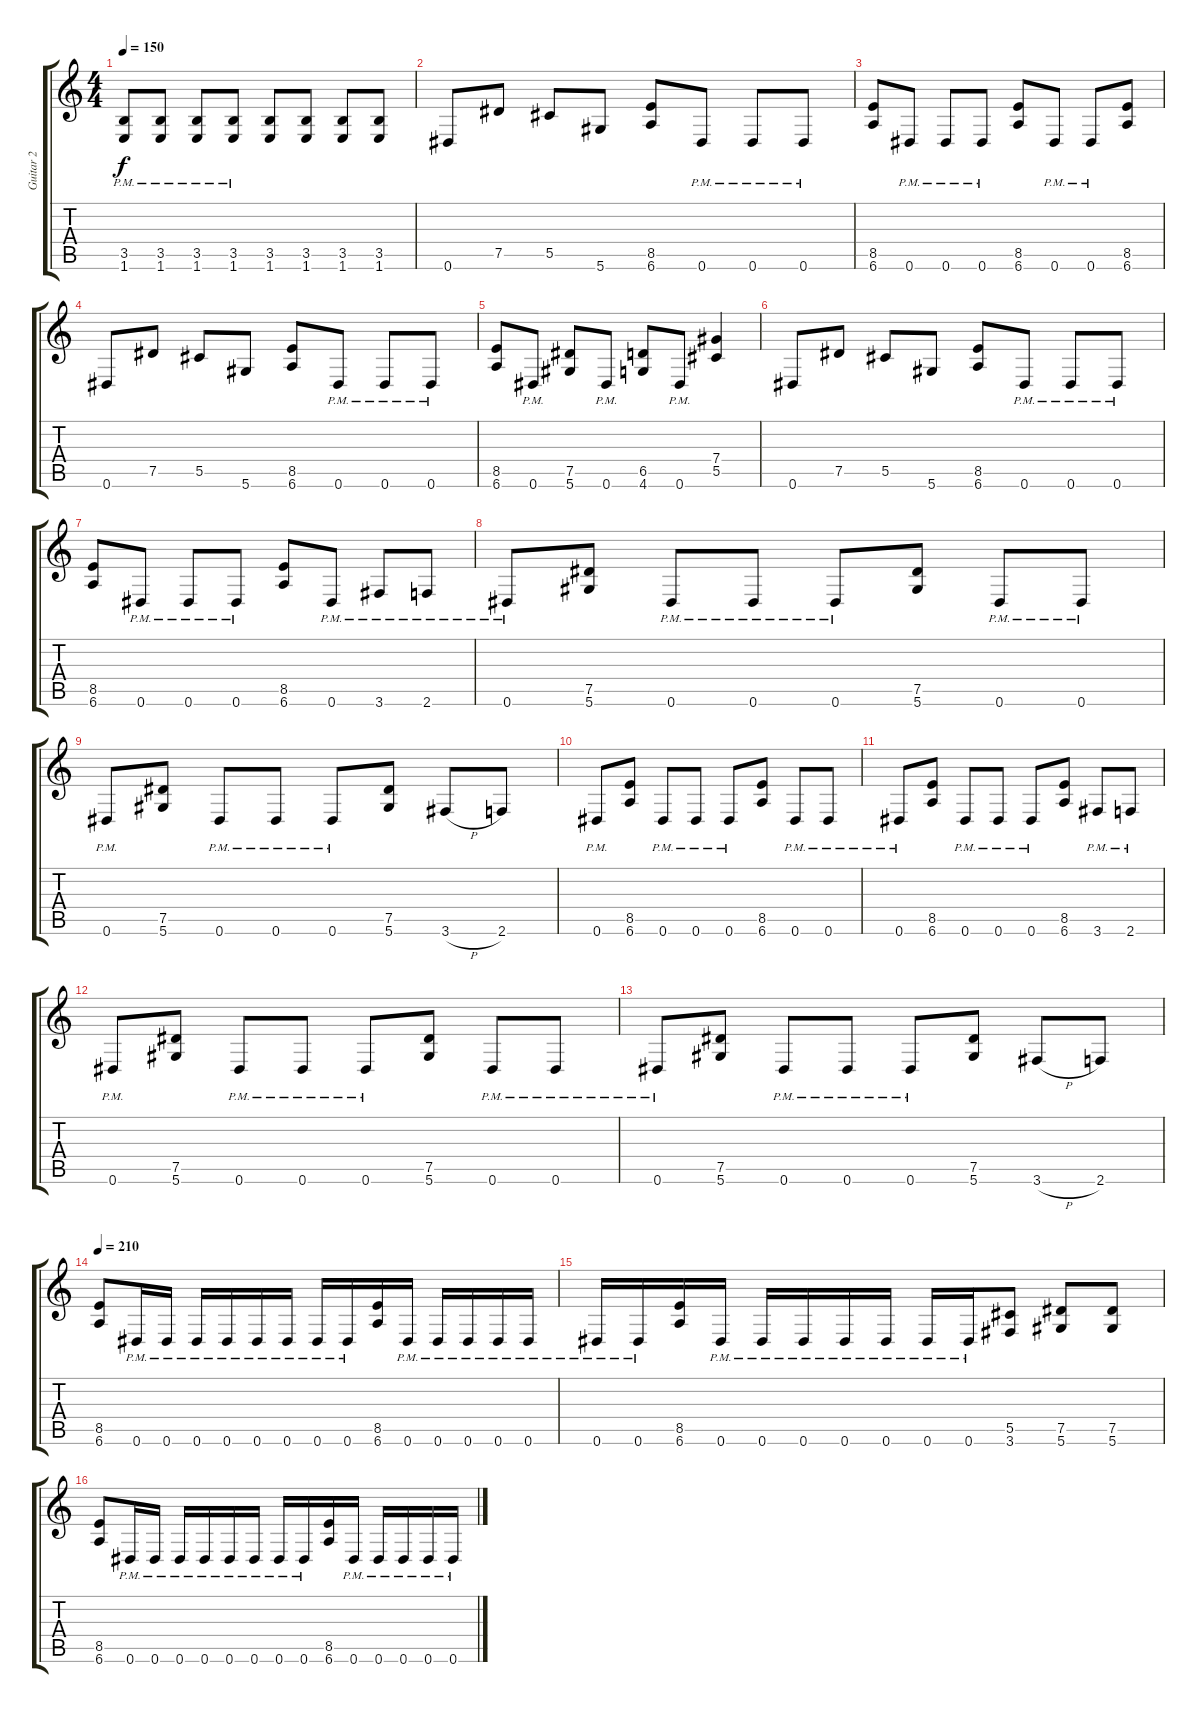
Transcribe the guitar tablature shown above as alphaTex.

\track ("Guitar 2" "Guitar 2") {instrument distortionguitar}
\staff {score tabs}
\tuning (Eb4 Bb3 Gb3 Db3 Ab2 Eb2) {hide}
\ts (4 4)
\tempo 150
\clef g2
\ks c
(3.5 1.6{pm}).8{dy f} (3.5 1.6{pm}).8 (3.5 1.6{pm}).8 (3.5 1.6{pm}).8 (3.5 1.6).8 (3.5 1.6).8 (3.5 1.6).8 (3.5 1.6).8 |
0.6.8 7.5.8 5.5.8 5.6.8 (8.5 6.6).8 0.6{pm}.8 0.6{pm}.8 0.6{pm}.8 |
(8.5 6.6).8 0.6{pm}.8 0.6{pm}.8 0.6{pm}.8 (8.5 6.6).8 0.6{pm}.8 0.6{pm}.8 (8.5 6.6).8 |
0.6.8 7.5.8 5.5.8 5.6.8 (8.5 6.6).8 0.6{pm}.8 0.6{pm}.8 0.6{pm}.8 |
(8.5 6.6).8 0.6{pm}.8 (7.5 5.6).8 0.6{pm}.8 (6.5 4.6).8 0.6{pm}.8 (7.4 5.5).4 |
0.6.8 7.5.8 5.5.8 5.6.8 (8.5 6.6).8 0.6{pm}.8 0.6{pm}.8 0.6{pm}.8 |
(8.5 6.6).8 0.6{pm}.8 0.6{pm}.8 0.6{pm}.8 (8.5 6.6).8 0.6{pm}.8 3.6{pm}.8 2.6{pm}.8 |
0.6{pm}.8 (7.5 5.6).8 0.6{pm}.8 0.6{pm}.8 0.6{pm}.8 (7.5 5.6).8 0.6{pm}.8 0.6{pm}.8 |
0.6{pm}.8 (7.5 5.6).8 0.6{pm}.8 0.6{pm}.8 0.6{pm}.8 (7.5 5.6).8 3.6{h}.8 2.6.8 |
0.6{pm}.8 (8.5 6.6).8 0.6{pm}.8 0.6{pm}.8 0.6{pm}.8 (8.5 6.6).8 0.6{pm}.8 0.6{pm}.8 |
0.6{pm}.8 (8.5 6.6).8 0.6{pm}.8 0.6{pm}.8 0.6{pm}.8 (8.5 6.6).8 3.6{pm}.8 2.6{pm}.8 |
0.6{pm}.8 (7.5 5.6).8 0.6{pm}.8 0.6{pm}.8 0.6{pm}.8 (7.5 5.6).8 0.6{pm}.8 0.6{pm}.8 |
0.6{pm}.8 (7.5 5.6).8 0.6{pm}.8 0.6{pm}.8 0.6{pm}.8 (7.5 5.6).8 3.6{h}.8 2.6.8 |
\tempo 210
(8.5 6.6).8 0.6{pm}.16 0.6{pm}.16 0.6{pm}.16 0.6{pm}.16 0.6{pm}.16 0.6{pm}.16 0.6{pm}.16 0.6{pm}.16 (8.5 6.6).16 0.6{pm}.16 0.6{pm}.16 0.6{pm}.16 0.6{pm}.16 0.6{pm}.16 |
0.6{pm}.16 0.6{pm}.16 (8.5 6.6).16 0.6{pm}.16 0.6{pm}.16 0.6{pm}.16 0.6{pm}.16 0.6{pm}.16 0.6{pm}.16 0.6{pm}.16 (5.5 3.6).8 (7.5 5.6).8 (7.5 5.6).8 |
(8.5 6.6).8 0.6{pm}.16 0.6{pm}.16 0.6{pm}.16 0.6{pm}.16 0.6{pm}.16 0.6{pm}.16 0.6{pm}.16 0.6{pm}.16 (8.5 6.6).16 0.6{pm}.16 0.6{pm}.16 0.6{pm}.16 0.6{pm}.16 0.6{pm}.16
